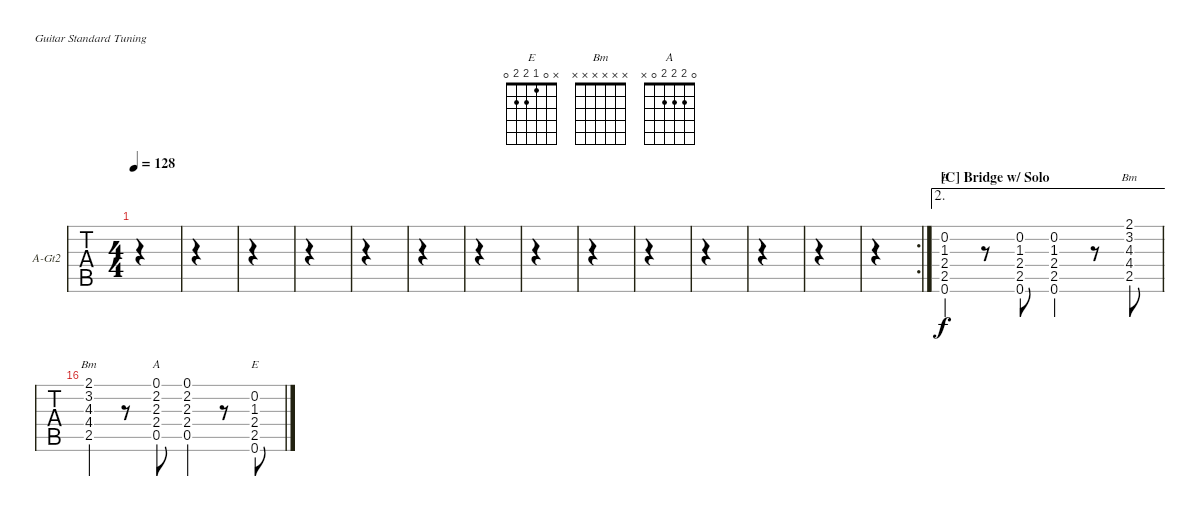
\bracketExtendMode nobrackets
\firstSystemTrackNameOrientation horizontal
\otherSystemsTrackNameOrientation horizontal
\defaultBarNumberDisplay FirstOfSystem
\track (" Acoustic 2" "A-Gt2") {instrument overdrivenguitar}
\staff {tabs}
\tuning (E4 B3 G3 D3 A2 E2)
\chord ("E" x 0 1 2 2 0) {showfingering false}
\chord ("Bm" 2 3 4 4 2 x) {showfingering false barre 2}
\chord ("Bm" x x x x x x)
\chord ("A" 0 2 2 2 0 x) {showfingering false}
\ts (4 4)
\tempo 128
\clef g2
\ks c
|
|
|
|
|
|
|
|
|
|
|
|
|
\rc 2
|
\ae 2
\section ("C" "Bridge w/ Solo")
(0.2 1.3 2.4 2.5 0.6).4{ch "E"} r.8 (0.2 1.3 2.4 2.5 0.6).8 (0.2 1.3 2.4 2.5 0.6).4 r.8 (2.1 3.2 4.3 4.4 2.5).8{ch "Bm"} |
(2.1 3.2 4.3 4.4 2.5).4{ch "Bm"} r.8 (0.1 2.2 2.3 2.4 0.5).8{ch "A"} (0.1 2.2 2.3 2.4 0.5).4 r.8 (0.2 1.3 2.4 2.5 0.6).8{ch "E"}
